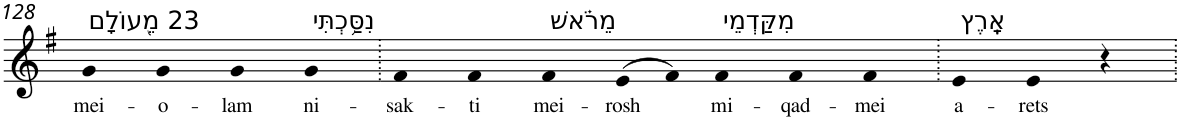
**kern	**text
*part1	*part1
*staff1	*staff1
*I"Piano	*
*I'Pno	*
!!LO:PB:g=z
*clefG2	*
*k[f#]	*
*G:	*
=128	=128
!LO:TX:a:t=23 מֵ֭עוֹלָם	!
!	!LO:LY:b
4g	mei-
!	!LO:LY:b
4g	-o-
!	!LO:LY:b
4g	-lam
!LO:TX:a:t=נִסַּ֥כְתִּי	!
!	!LO:LY:b
4g	ni-
=129.	=129.
!	!LO:LY:b
4f#	-sak-
!	!LO:LY:b
4f#	-ti
!LO:TX:a:t=מֵרֹ֗אשׁ	!
!	!LO:LY:b
4f#	mei-
!	!LO:LY:b
(>8e	-rosh
8f#)	.
!LO:TX:a:t=מִקַּדְמֵי	!
!	!LO:LY:b
4f#	mi-
!	!LO:LY:b
4f#	-qad-
!	!LO:LY:b
4f#	-mei
=130.	=130.
!LO:TX:a:t=אָֽרֶץ	!
!	!LO:LY:b
4e	a-
!	!LO:LY:b
4e	-rets
4r	.
=.	=.
*-	*-
